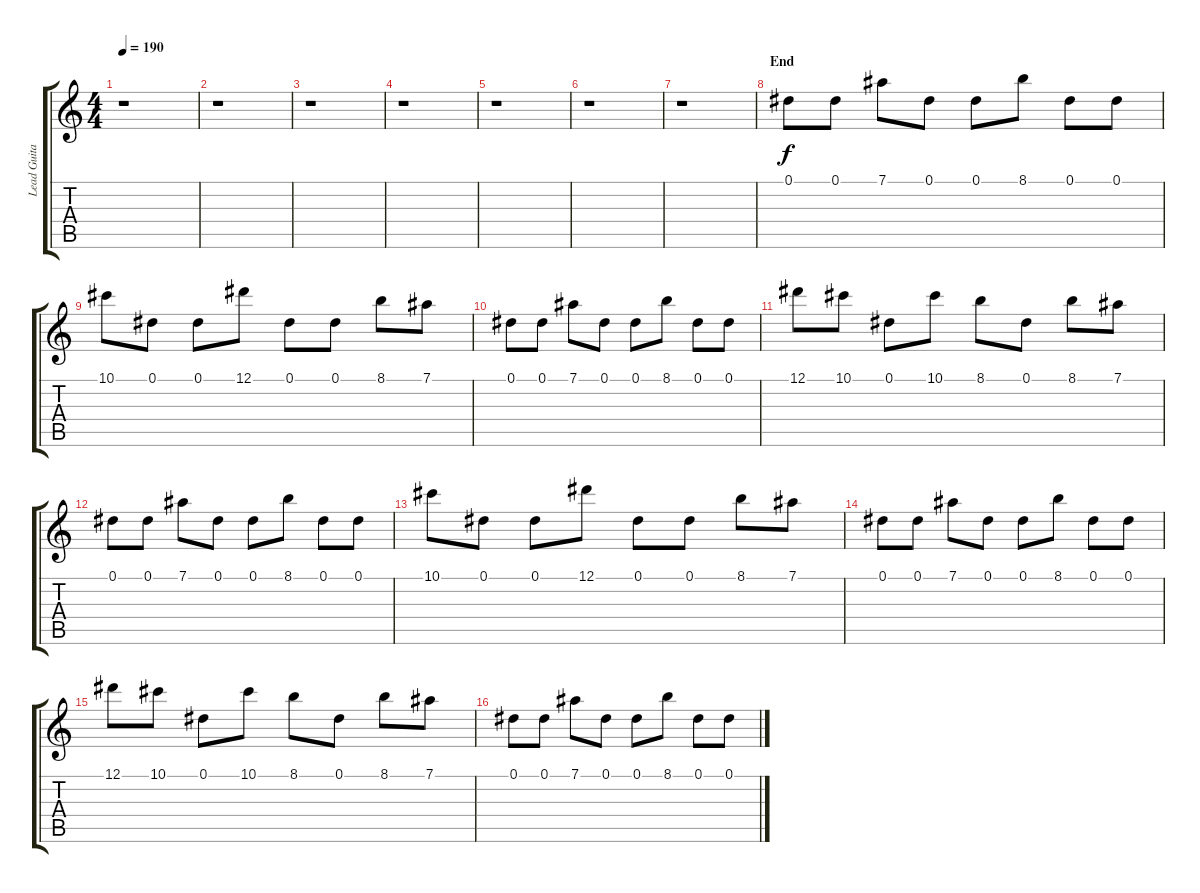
\track ("Lead Guitar 1 - Kai Hansen" "Lead Guita") {instrument distortionguitar}
\staff {score tabs}
\tuning (Eb4 Bb3 Gb3 Db3 Ab2 Eb2) {hide}
\ts (4 4)
\tempo 190
\clef g2
\ks c
r.1{dy f} |
r.1 |
r.1 |
r.1 |
r.1 |
r.1 |
r.1 |
\section ("" "End")
0.1.8{volume 16} 0.1.8 7.1.8 0.1.8 0.1.8 8.1.8 0.1.8 0.1.8 |
10.1.8 0.1.8 0.1.8 12.1.8 0.1.8 0.1.8 8.1.8 7.1.8 |
0.1.8 0.1.8 7.1.8 0.1.8 0.1.8 8.1.8 0.1.8 0.1.8 |
12.1.8 10.1.8 0.1.8 10.1.8 8.1.8 0.1.8 8.1.8 7.1.8 |
0.1.8 0.1.8 7.1.8 0.1.8 0.1.8 8.1.8 0.1.8 0.1.8 |
10.1.8 0.1.8 0.1.8 12.1.8 0.1.8 0.1.8 8.1.8 7.1.8 |
0.1.8 0.1.8 7.1.8 0.1.8 0.1.8 8.1.8 0.1.8 0.1.8 |
12.1.8 10.1.8 0.1.8 10.1.8 8.1.8 0.1.8 8.1.8 7.1.8 |
0.1.8 0.1.8 7.1.8 0.1.8 0.1.8 8.1.8 0.1.8 0.1.8
